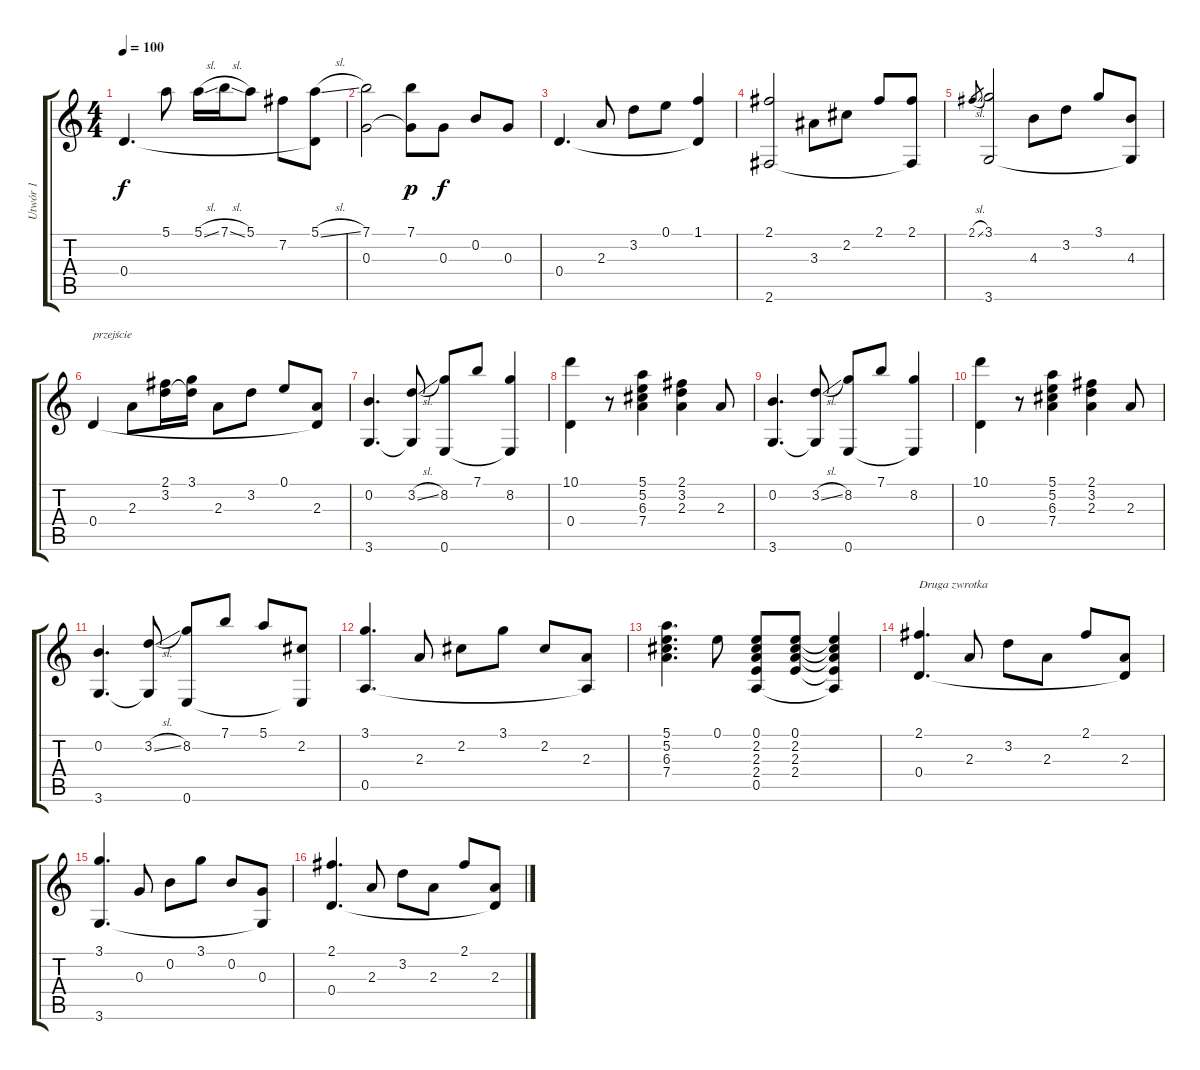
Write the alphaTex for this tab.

\track ("Utwór 1" "Utwór 1") {instrument acousticguitarnylon}
\staff {score tabs}
\tuning (E4 B3 G3 D3 A2 E2) {hide}
\ts (4 4)
\tempo 100
\clef g2
\ks c
0.4.4{d dy f} 5.1.8 5.1{sl}.16 7.1{sl}.16 5.1.8 7.2.8 (5.1{sl} 0.4{t}).8 |
(7.1 0.3).2 (7.1 0.3{t}).8{dy p} 0.3.8{dy f} 0.2.8 0.3.8 |
0.4.4{d} 2.3.8 3.2.8 0.1.8 (1.1 0.4{t}).4 |
(2.1 2.6).2 3.3.8 2.2.8 2.1.8 (2.1 2.6{t}).8 |
2.1{sl}.8{gr} (3.1 3.6).2 4.3.8 3.2.8 3.1.8 (4.3 3.6{t}).8 |
0.4.4{txt "przejście"} 2.3.8 (2.1 3.2).16 (3.1 3.2{t}).16 2.3.8 3.2.8 0.1.8 (2.3 0.4{t}).8 |
(0.2 3.6).4{d} (3.2{sl} 3.6{t}).8 (8.2 0.6).8 7.1.8 (8.2 0.6{t}).4 |
(10.1 0.4).4 r.8 (5.1 5.2 6.3 7.4).4 (2.1 3.2 2.3).4 2.3.8 |
(0.2 3.6).4{d} (3.2{sl} 3.6{t}).8 (8.2 0.6).8 7.1.8 (8.2 0.6{t}).4 |
(10.1 0.4).4 r.8 (5.1 5.2 6.3 7.4).4 (2.1 3.2 2.3).4 2.3.8 |
(0.2 3.6).4{d} (3.2{sl} 3.6{t}).8 (8.2 0.6).8 7.1.8 5.1.8 (2.2 0.6{t}).8 |
(3.1 0.5).4{d} 2.3.8 2.2.8 3.1.8 2.2.8 (2.3 0.5{t}).8 |
(5.1 5.2 6.3 7.4).4{d} 0.1.8 (0.1 2.2 2.3 2.4 0.5).8 (0.1 2.2 2.3 2.4).8 (0.1{t} 2.2{t} 2.3{t} 2.4{t} 0.5{t}).4 |
(2.1 0.4).4{d txt "Druga zwrotka"} 2.3.8 3.2.8 2.3.8 2.1.8 (2.3 0.4{t}).8 |
(3.1 3.6).4{d} 0.3.8 0.2.8 3.1.8 0.2.8 (0.3 3.6{t}).8 |
(2.1 0.4).4{d} 2.3.8 3.2.8 2.3.8 2.1.8 (2.3 0.4{t}).8
